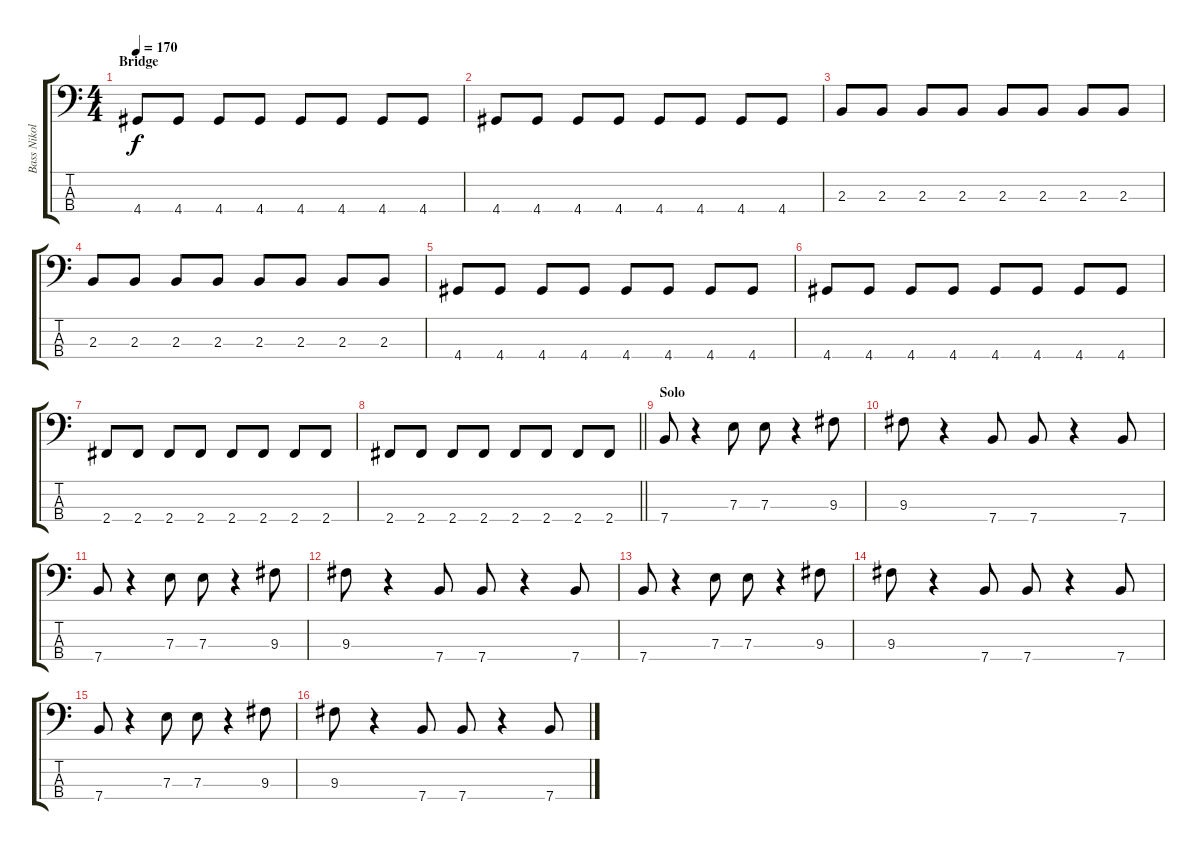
\track ("Bass Nikola Sarcevic" "Bass Nikol") {instrument electricbassfinger}
\staff {score tabs}
\tuning (G2 D2 A1 E1) {hide}
\ts (4 4)
\section ("" "Bridge")
\tempo 170
\clef f4
\ks c
4.4.8{dy f} 4.4.8 4.4.8 4.4.8 4.4.8 4.4.8 4.4.8 4.4.8 |
4.4.8 4.4.8 4.4.8 4.4.8 4.4.8 4.4.8 4.4.8 4.4.8 |
2.3.8 2.3.8 2.3.8 2.3.8 2.3.8 2.3.8 2.3.8 2.3.8 |
2.3.8 2.3.8 2.3.8 2.3.8 2.3.8 2.3.8 2.3.8 2.3.8 |
4.4.8 4.4.8 4.4.8 4.4.8 4.4.8 4.4.8 4.4.8 4.4.8 |
4.4.8 4.4.8 4.4.8 4.4.8 4.4.8 4.4.8 4.4.8 4.4.8 |
2.4.8 2.4.8 2.4.8 2.4.8 2.4.8 2.4.8 2.4.8 2.4.8 |
\barLineRight lightlight
2.4.8 2.4.8 2.4.8 2.4.8 2.4.8 2.4.8 2.4.8 2.4.8 |
\section ("" "Solo")
7.4.8 r.4 7.3.8 7.3.8 r.4 9.3.8 |
9.3.8 r.4 7.4.8 7.4.8 r.4 7.4.8 |
7.4.8 r.4 7.3.8 7.3.8 r.4 9.3.8 |
9.3.8 r.4 7.4.8 7.4.8 r.4 7.4.8 |
7.4.8 r.4 7.3.8 7.3.8 r.4 9.3.8 |
9.3.8 r.4 7.4.8 7.4.8 r.4 7.4.8 |
7.4.8 r.4 7.3.8 7.3.8 r.4 9.3.8 |
9.3.8 r.4 7.4.8 7.4.8 r.4 7.4.8
